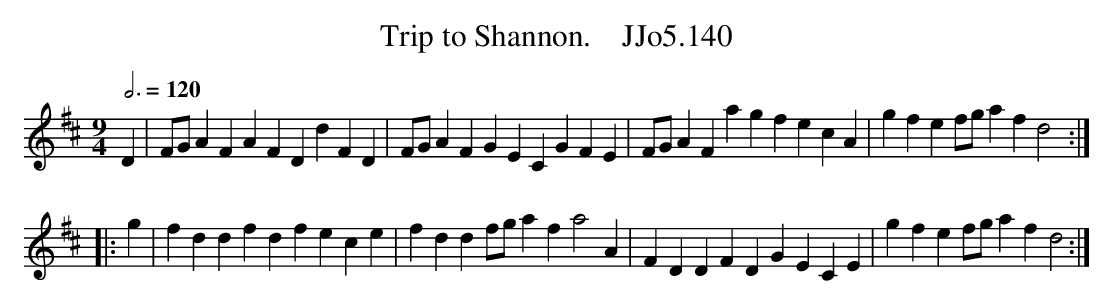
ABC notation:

X:1
T:Trip to Shannon.    JJo5.140
Q:3/4=120
M:9/4
L:1/4
K:D
D|F/G/ AFAFDdFD|F/G/ AFGECGFE|F/G/ AF agfecA|gfe f/g/ afd2 :|
|:g|fddfdfece|fdd f/g/ afa2A|FDDFDGECE|gfe f/g/ af d2 :|
